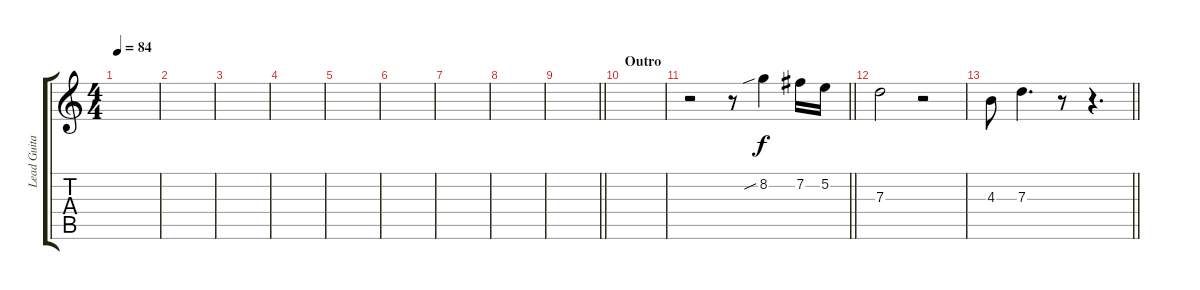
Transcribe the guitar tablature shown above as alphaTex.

\track ("Lead Guitar" "Lead Guita") {instrument electricguitarclean}
\staff {score tabs}
\tuning (E4 B3 G3 D3 A2 E2) {hide}
\ts (4 4)
\tempo 84
\clef g2
\ks c
|
|
|
|
|
|
|
|
\barLineRight lightlight
|
\section ("" "Outro")
|
\barLineRight lightlight
r.2 r.8 8.2{sib}.4{dy f} 7.2.16 5.2.16 |
7.3.2 r.2 |
\barLineRight lightlight
4.3.8 7.3.4{d} r.8 r.4{d}
